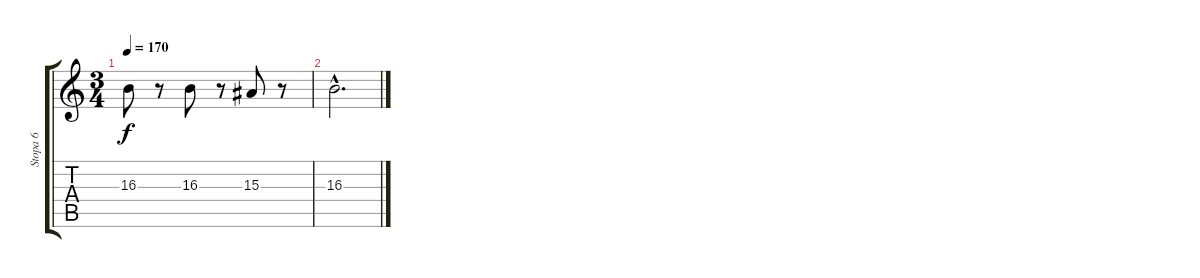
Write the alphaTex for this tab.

\track ("Stopa 6" "Stopa 6") {instrument panflute}
\staff {score tabs}
\tuning (E4 B3 G3 D3 A2 E2) {hide}
\ts (3 4)
\tempo 170
\clef g2
\ks c
16.3.8{dy f} r.8 16.3.8 r.8 15.3.8 r.8 |
16.3{hac}.2{d}
